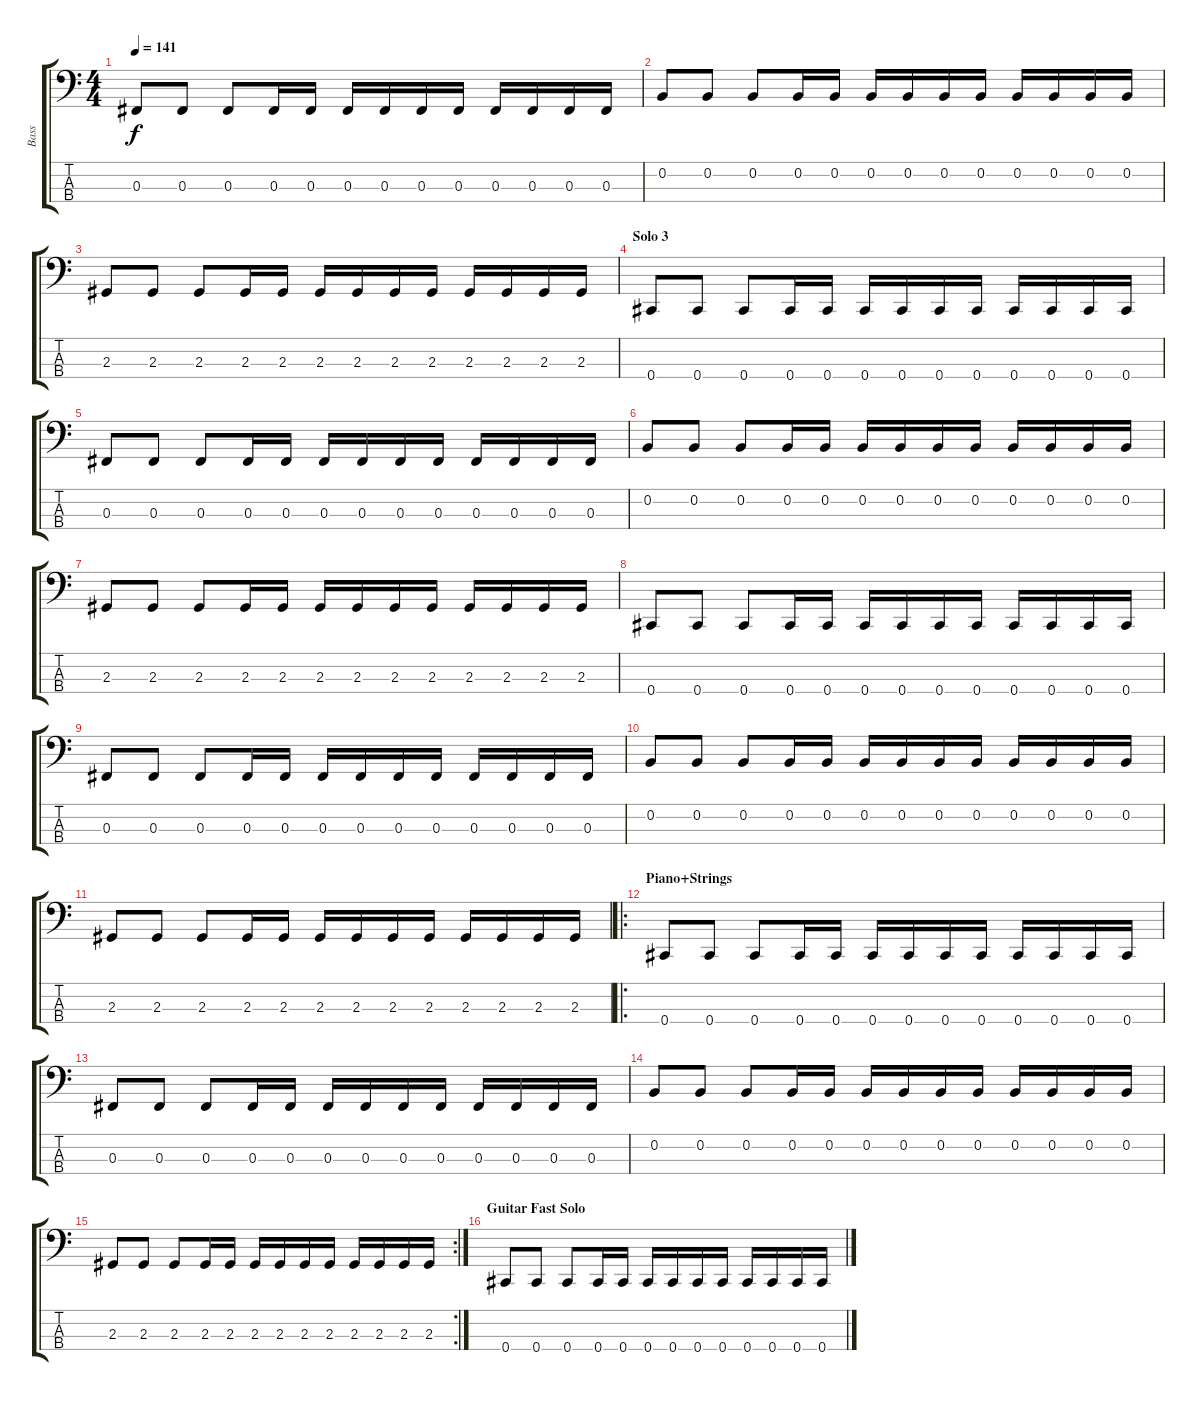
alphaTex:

\track ("Bass" "Bass") {instrument electricbassfinger}
\staff {score tabs}
\tuning (E2 B1 Gb1 Db1) {hide}
\ts (4 4)
\tempo 141
\clef f4
\ks c
0.3.8{dy f} 0.3.8 0.3.8 0.3.16 0.3.16 0.3.16 0.3.16 0.3.16 0.3.16 0.3.16 0.3.16 0.3.16 0.3.16 |
0.2.8 0.2.8 0.2.8 0.2.16 0.2.16 0.2.16 0.2.16 0.2.16 0.2.16 0.2.16 0.2.16 0.2.16 0.2.16 |
2.3.8 2.3.8 2.3.8 2.3.16 2.3.16 2.3.16 2.3.16 2.3.16 2.3.16 2.3.16 2.3.16 2.3.16 2.3.16 |
\section ("" "Solo 3")
0.4.8 0.4.8 0.4.8 0.4.16 0.4.16 0.4.16 0.4.16 0.4.16 0.4.16 0.4.16 0.4.16 0.4.16 0.4.16 |
0.3.8 0.3.8 0.3.8 0.3.16 0.3.16 0.3.16 0.3.16 0.3.16 0.3.16 0.3.16 0.3.16 0.3.16 0.3.16 |
0.2.8 0.2.8 0.2.8 0.2.16 0.2.16 0.2.16 0.2.16 0.2.16 0.2.16 0.2.16 0.2.16 0.2.16 0.2.16 |
2.3.8 2.3.8 2.3.8 2.3.16 2.3.16 2.3.16 2.3.16 2.3.16 2.3.16 2.3.16 2.3.16 2.3.16 2.3.16 |
0.4.8 0.4.8 0.4.8 0.4.16 0.4.16 0.4.16 0.4.16 0.4.16 0.4.16 0.4.16 0.4.16 0.4.16 0.4.16 |
0.3.8 0.3.8 0.3.8 0.3.16 0.3.16 0.3.16 0.3.16 0.3.16 0.3.16 0.3.16 0.3.16 0.3.16 0.3.16 |
0.2.8 0.2.8 0.2.8 0.2.16 0.2.16 0.2.16 0.2.16 0.2.16 0.2.16 0.2.16 0.2.16 0.2.16 0.2.16 |
2.3.8 2.3.8 2.3.8 2.3.16 2.3.16 2.3.16 2.3.16 2.3.16 2.3.16 2.3.16 2.3.16 2.3.16 2.3.16 |
\ro
\section ("" "Piano+Strings")
0.4.8 0.4.8 0.4.8 0.4.16 0.4.16 0.4.16 0.4.16 0.4.16 0.4.16 0.4.16 0.4.16 0.4.16 0.4.16 |
0.3.8 0.3.8 0.3.8 0.3.16 0.3.16 0.3.16 0.3.16 0.3.16 0.3.16 0.3.16 0.3.16 0.3.16 0.3.16 |
0.2.8 0.2.8 0.2.8 0.2.16 0.2.16 0.2.16 0.2.16 0.2.16 0.2.16 0.2.16 0.2.16 0.2.16 0.2.16 |
\rc 2
2.3.8 2.3.8 2.3.8 2.3.16 2.3.16 2.3.16 2.3.16 2.3.16 2.3.16 2.3.16 2.3.16 2.3.16 2.3.16 |
\section ("" "Guitar Fast Solo")
0.4.8 0.4.8 0.4.8 0.4.16 0.4.16 0.4.16 0.4.16 0.4.16 0.4.16 0.4.16 0.4.16 0.4.16 0.4.16
